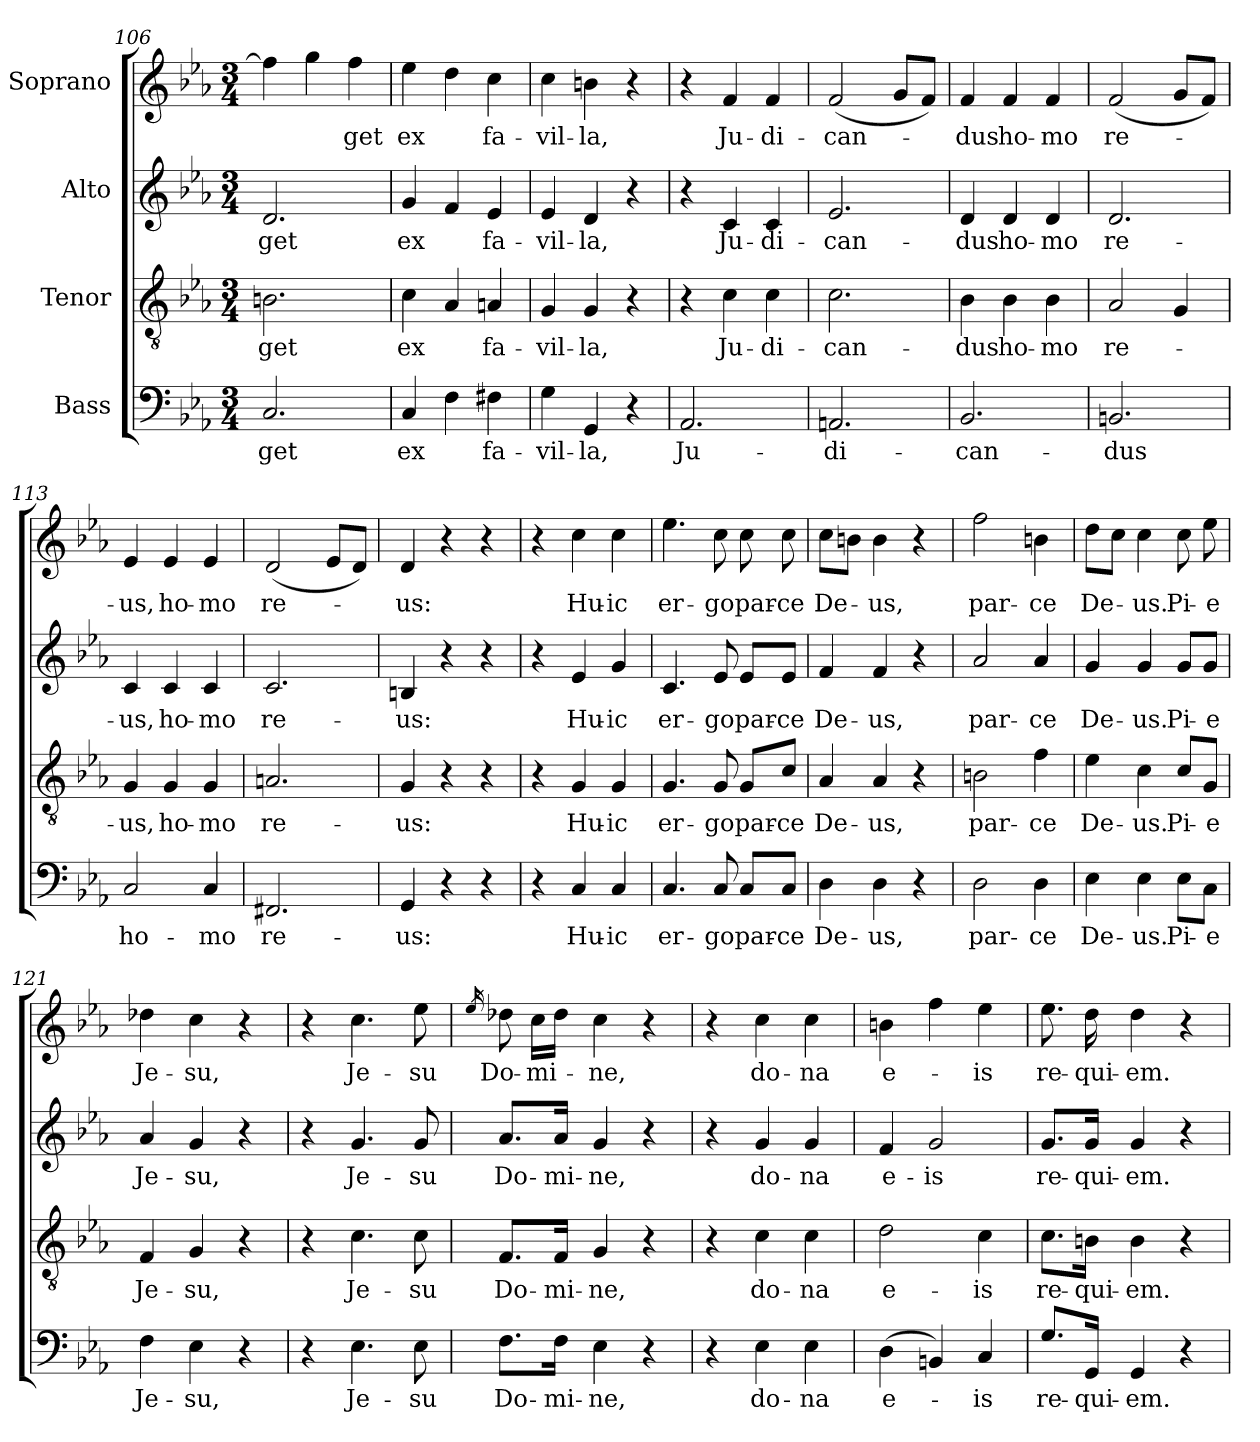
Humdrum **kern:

**kern	**text	**kern	**text	**kern	**text	**kern	**text
*part4	*part4	*part3	*part3	*part2	*part2	*part1	*part1
*staff4	*staff4	*staff3	*staff3	*staff2	*staff2	*staff1	*staff1
*I"Bass	*	*I"Tenor	*	*I"Alto	*	*I"Soprano	*
*clefF4	*	*clefGv2	*	*clefG2	*	*clefG2	*
*k[b-e-a-]	*	*k[b-e-a-]	*	*k[b-e-a-]	*	*k[b-e-a-]	*
*E-:	*	*E-:	*	*E-:	*	*E-:	*
*M3/4	*	*M3/4	*	*M3/4	*	*M3/4	*
=106	=106	=106	=106	=106	=106	=106	=106
!	!LO:LY:b	!	!LO:LY:b	!	!LO:LY:b	!	!
2.C/	-get	2.Bn\	-get	2.d/	-get	4ff\]	.
.	.	.	.	.	.	4gg\	.
!	!	!	!	!	!	!	!LO:LY:b
.	.	.	.	.	.	4ff\	-get
=107	=107	=107	=107	=107	=107	=107	=107
!	!LO:LY:b	!	!LO:LY:b	!	!LO:LY:b	!	!LO:LY:b
4C/	ex	4c\	ex	4g/	ex	4ee-\	ex
4F\	.	4A-/	.	4f/	.	4dd\	.
!	!LO:LY:b	!	!LO:LY:b	!	!LO:LY:b	!	!LO:LY:b
4F#X\	fa-	4An/	fa-	4e-/	fa-	4cc\	fa-
!!LO:LB:g=z
=108	=108	=108	=108	=108	=108	=108	=108
!	!LO:LY:b	!	!LO:LY:b	!	!LO:LY:b	!	!LO:LY:b
4G\	-vil-	4G/	-vil-	4e-/	-vil-	4cc\	-vil-
!	!LO:LY:b	!	!LO:LY:b	!	!LO:LY:b	!	!LO:LY:b
4GG/	-la,	4G/	-la,	4d/	-la,	4bn\	-la,
4r	.	4r	.	4r	.	4r	.
=109	=109	=109	=109	=109	=109	=109	=109
!	!LO:LY:b	!	!	!	!	!	!
2.AA-/	Ju-	4r	.	4r	.	4r	.
!	!	!	!LO:LY:b	!	!LO:LY:b	!	!LO:LY:b
.	.	4c\	Ju-	4c/	Ju-	4f/	Ju-
!	!	!	!LO:LY:b	!	!LO:LY:b	!	!LO:LY:b
.	.	4c\	-di-	4c/	-di-	4f/	-di-
=110	=110	=110	=110	=110	=110	=110	=110
!	!LO:LY:b	!	!LO:LY:b	!	!LO:LY:b	!	!LO:LY:b
2.AAn/	-di-	2.c\	-can-	2.e-/	-can-	(<2f/	-can-
.	.	.	.	.	.	8g/L	.
.	.	.	.	.	.	8f/J)	.
=111	=111	=111	=111	=111	=111	=111	=111
!	!LO:LY:b	!	!LO:LY:b	!	!LO:LY:b	!	!LO:LY:b
2.BB-/	-can-	4B-\	-dus	4d/	-dus	4f/	-dus
!	!	!	!LO:LY:b	!	!LO:LY:b	!	!LO:LY:b
.	.	4B-\	ho-	4d/	ho-	4f/	ho-
!	!	!	!LO:LY:b	!	!LO:LY:b	!	!LO:LY:b
.	.	4B-\	-mo	4d/	-mo	4f/	-mo
!!LO:PB:g=z
=112	=112	=112	=112	=112	=112	=112	=112
!	!LO:LY:b	!	!LO:LY:b	!	!LO:LY:b	!	!LO:LY:b
2.BBn/	-dus	2A-/	re-	2.d/	re-	(<2f/	re-
.	.	4G/	.	.	.	8g/L	.
.	.	.	.	.	.	8f/J)	.
=113	=113	=113	=113	=113	=113	=113	=113
!	!LO:LY:b	!	!LO:LY:b	!	!LO:LY:b	!	!LO:LY:b
2C/	ho-	4G/	-us,	4c/	-us,	4e-/	-us,
!	!	!	!LO:LY:b	!	!LO:LY:b	!	!LO:LY:b
.	.	4G/	ho-	4c/	ho-	4e-/	ho-
!	!LO:LY:b	!	!LO:LY:b	!	!LO:LY:b	!	!LO:LY:b
4C/	-mo	4G/	-mo	4c/	-mo	4e-/	-mo
=114	=114	=114	=114	=114	=114	=114	=114
!	!LO:LY:b	!	!LO:LY:b	!	!LO:LY:b	!	!LO:LY:b
2.FF#X/	re-	2.An/	re-	2.c/	re-	(<2d/	re-
.	.	.	.	.	.	8e-/L	.
.	.	.	.	.	.	8d/J)	.
=115	=115	=115	=115	=115	=115	=115	=115
!	!LO:LY:b	!	!LO:LY:b	!	!LO:LY:b	!	!LO:LY:b
4GG/	-us:	4G/	-us:	4Bn/	-us:	4d/	-us:
4r	.	4r	.	4r	.	4r	.
4r	.	4r	.	4r	.	4r	.
!!LO:LB:g=z
=116	=116	=116	=116	=116	=116	=116	=116
4r	.	4r	.	4r	.	4r	.
!	!LO:LY:b	!	!LO:LY:b	!	!LO:LY:b	!	!LO:LY:b
4C/	Hu-	4G/	Hu-	4e-/	Hu-	4cc\	Hu-
!	!LO:LY:b	!	!LO:LY:b	!	!LO:LY:b	!	!LO:LY:b
4C/	-ic	4G/	-ic	4g/	-ic	4cc\	-ic
=117	=117	=117	=117	=117	=117	=117	=117
!	!LO:LY:b	!	!LO:LY:b	!	!LO:LY:b	!	!LO:LY:b
4.C/	er-	4.G/	er-	4.c/	er-	4.ee-\	er-
!	!LO:LY:b	!	!LO:LY:b	!	!LO:LY:b	!	!LO:LY:b
8C/	-go	8G/	-go	8e-/	-go	8cc\	-go
!	!LO:LY:b	!	!LO:LY:b	!	!LO:LY:b	!	!LO:LY:b
8C/L	par-	8G/L	par-	8e-/L	par-	8cc\	par-
!	!LO:LY:b	!	!LO:LY:b	!	!LO:LY:b	!	!LO:LY:b
8C/J	-ce	8c/J	-ce	8e-/J	-ce	8cc\	-ce
=118	=118	=118	=118	=118	=118	=118	=118
!	!LO:LY:b	!	!LO:LY:b	!	!LO:LY:b	!	!LO:LY:b
4D\	De-	4A-/	De-	4f/	De-	8cc\L	De-
.	.	.	.	.	.	8bn\J	.
!	!LO:LY:b	!	!LO:LY:b	!	!LO:LY:b	!	!LO:LY:b
4D\	-us,	4A-/	-us,	4f/	-us,	4b\	-us,
4r	.	4r	.	4r	.	4r	.
=119	=119	=119	=119	=119	=119	=119	=119
!	!LO:LY:b	!	!LO:LY:b	!	!LO:LY:b	!	!LO:LY:b
2D\	par-	2Bn\	par-	2a-/	par-	2ff\	par-
!	!LO:LY:b	!	!LO:LY:b	!	!LO:LY:b	!	!LO:LY:b
4D\	-ce	4f\	-ce	4a-/	-ce	4bn\	-ce
!!LO:PB:g=z
=120	=120	=120	=120	=120	=120	=120	=120
!	!LO:LY:b	!	!LO:LY:b	!	!LO:LY:b	!	!LO:LY:b
4E-\	De-	4e-\	De-	4g/	De-	8dd\L	De-
.	.	.	.	.	.	8cc\J	.
!	!LO:LY:b	!	!LO:LY:b	!	!LO:LY:b	!	!LO:LY:b
4E-\	-us.	4c\	-us.	4g/	-us.	4cc\	-us.
!	!LO:LY:b	!	!LO:LY:b	!	!LO:LY:b	!	!LO:LY:b
8E-\L	Pi-	8c/L	Pi-	8g/L	Pi-	8cc\	Pi-
!	!LO:LY:b	!	!LO:LY:b	!	!LO:LY:b	!	!LO:LY:b
8C\J	-e	8G/J	-e	8g/J	-e	8ee-\	-e
=121	=121	=121	=121	=121	=121	=121	=121
!	!LO:LY:b	!	!LO:LY:b	!	!LO:LY:b	!	!LO:LY:b
4F\	Je-	4F/	Je-	4a-/	Je-	4dd-X\	Je-
!	!LO:LY:b	!	!LO:LY:b	!	!LO:LY:b	!	!LO:LY:b
4E-\	-su,	4G/	-su,	4g/	-su,	4cc\	-su,
4r	.	4r	.	4r	.	4r	.
=122	=122	=122	=122	=122	=122	=122	=122
4r	.	4r	.	4r	.	4r	.
!	!LO:LY:b	!	!LO:LY:b	!	!LO:LY:b	!	!LO:LY:b
4.E-\	Je-	4.c\	Je-	4.g/	Je-	4.cc\	Je-
!	!LO:LY:b	!	!LO:LY:b	!	!LO:LY:b	!	!LO:LY:b
8E-\	-su	8c\	-su	8g/	-su	8ee-\	-su
=123	=123	=123	=123	=123	=123	=123	=123
.	.	.	.	.	.	16qee-/	.
!	!LO:LY:b	!	!LO:LY:b	!	!LO:LY:b	!	!LO:LY:b
8.F\L	Do-	8.F/L	Do-	8.a-/L	Do-	8dd-X\	Do-
!	!	!	!	!	!	!	!LO:LY:b
.	.	.	.	.	.	16cc\LL	-mi-
!	!LO:LY:b	!	!LO:LY:b	!	!LO:LY:b	!	!
16F\Jk	-mi-	16F/Jk	-mi-	16a-/Jk	-mi-	16dd-\JJ	.
!	!LO:LY:b	!	!LO:LY:b	!	!LO:LY:b	!	!LO:LY:b
4E-\	-ne,	4G/	-ne,	4g/	-ne,	4cc\	-ne,
4r	.	4r	.	4r	.	4r	.
!!LO:LB:g=z
=124	=124	=124	=124	=124	=124	=124	=124
4r	.	4r	.	4r	.	4r	.
!	!LO:LY:b	!	!LO:LY:b	!	!LO:LY:b	!	!LO:LY:b
4E-\	do-	4c\	do-	4g/	do-	4cc\	do-
!	!LO:LY:b	!	!LO:LY:b	!	!LO:LY:b	!	!LO:LY:b
4E-\	-na	4c\	-na	4g/	-na	4cc\	-na
=125	=125	=125	=125	=125	=125	=125	=125
!	!LO:LY:b	!	!LO:LY:b	!	!LO:LY:b	!	!LO:LY:b
(>4D\	e-	2d\	e-	4f/	e-	4bn\	e-
!	!	!	!	!	!LO:LY:b	!	!
4BBn/)	.	.	.	2g/	-is	4ff\	.
!	!LO:LY:b	!	!LO:LY:b	!	!	!	!LO:LY:b
4C/	-is	4c\	-is	.	.	4ee-\	-is
=126	=126	=126	=126	=126	=126	=126	=126
!	!LO:LY:b	!	!LO:LY:b	!	!LO:LY:b	!	!LO:LY:b
8.G/L	re-	8.c\L	re-	8.g/L	re-	8.ee-\	re-
!	!LO:LY:b	!	!LO:LY:b	!	!LO:LY:b	!	!LO:LY:b
16GG/Jk	-qui-	16Bn\Jk	-qui-	16g/Jk	-qui-	16dd\	-qui-
!	!LO:LY:b	!	!LO:LY:b	!	!LO:LY:b	!	!LO:LY:b
4GG/	-em.	4B\	-em.	4g/	-em.	4dd\	-em.
4r	.	4r	.	4r	.	4r	.
=	=	=	=	=	=	=	=
*-	*-	*-	*-	*-	*-	*-	*-
